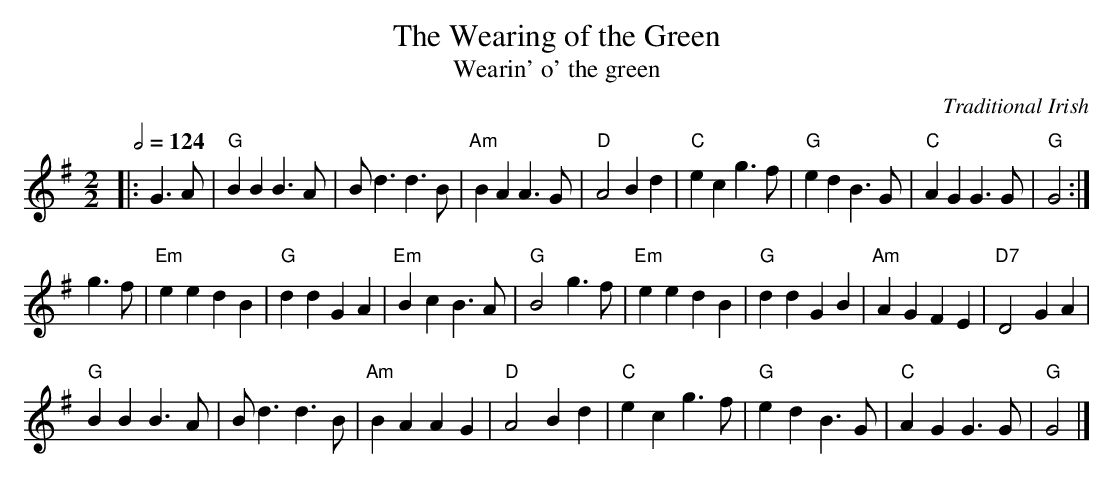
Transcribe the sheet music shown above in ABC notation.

X:1
T:The Wearing of the Green
T:Wearin' o' the green
C:Traditional Irish
Q:1/2=124
M:2/2
L:1/4
K:G
|: G>A | "G"BB B>A | B<d d>B | "Am"BA A>G | "D"A2 Bd |\
"C"ec g>f | "G"ed B>G | "C"AG G>G | "G"G2 :|
g>f | "Em"ee dB | "G"dd GA | "Em"Bc B>A | "G"B2 g>f |\
"Em"ee dB | "G"dd GB | "Am"AG FE | "D7"D2 GA |
"G"BB B>A | B<d d>B | "Am"BA AG | "D"A2 Bd |\
"C"ec g>f | "G"ed B>G | "C"AG G>G | "G"G2 |]
